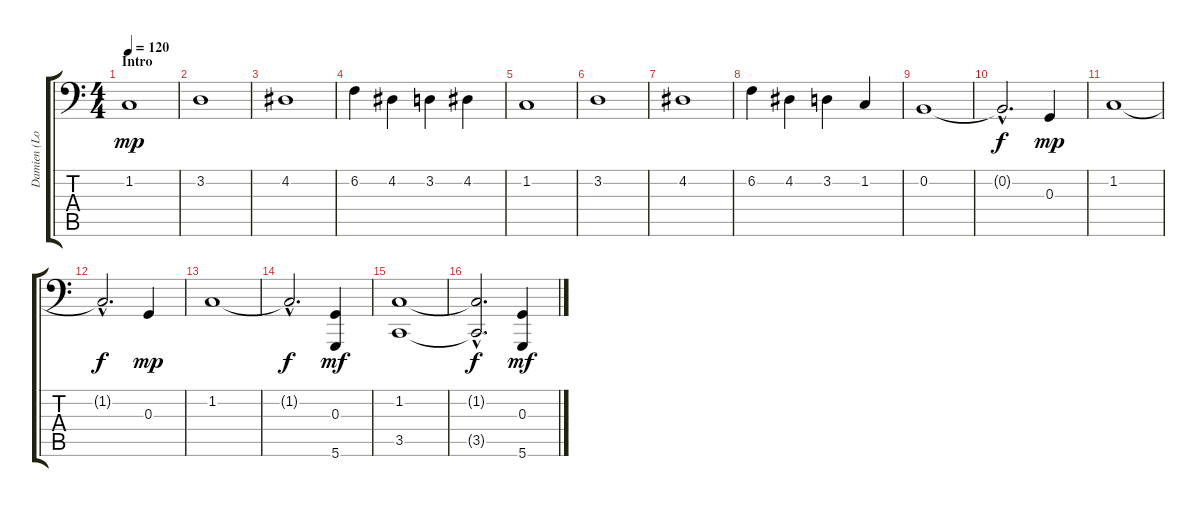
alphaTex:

\track ("Damien (LowKeyb)" "Damien (Lo") {instrument cello}
\staff {score tabs}
\tuning (E3 B2 G2 D2 A1 D1) {hide}
\ts (4 4)
\section ("" "Intro")
\tempo 120
\clef f4
\ks c
1.2.1{dy mp volume 13 balance 8 instrument cello} |
3.2.1 |
4.2.1 |
6.2.4 4.2.4 3.2.4 4.2.4 |
1.2.1 |
3.2.1 |
4.2.1 |
6.2.4 4.2.4 3.2.4 1.2.4 |
0.2.1 |
0.2{hac t}.2{d dy f} 0.3.4{dy mp} |
1.2.1 |
1.2{hac t}.2{d dy f} 0.3.4{dy mp} |
1.2.1 |
1.2{hac t}.2{d dy f} (0.3 5.6).4{dy mf} |
(1.2 3.5).1 |
(1.2{hac t} 3.5{hac t}).2{d dy f} (0.3 5.6).4{dy mf}
